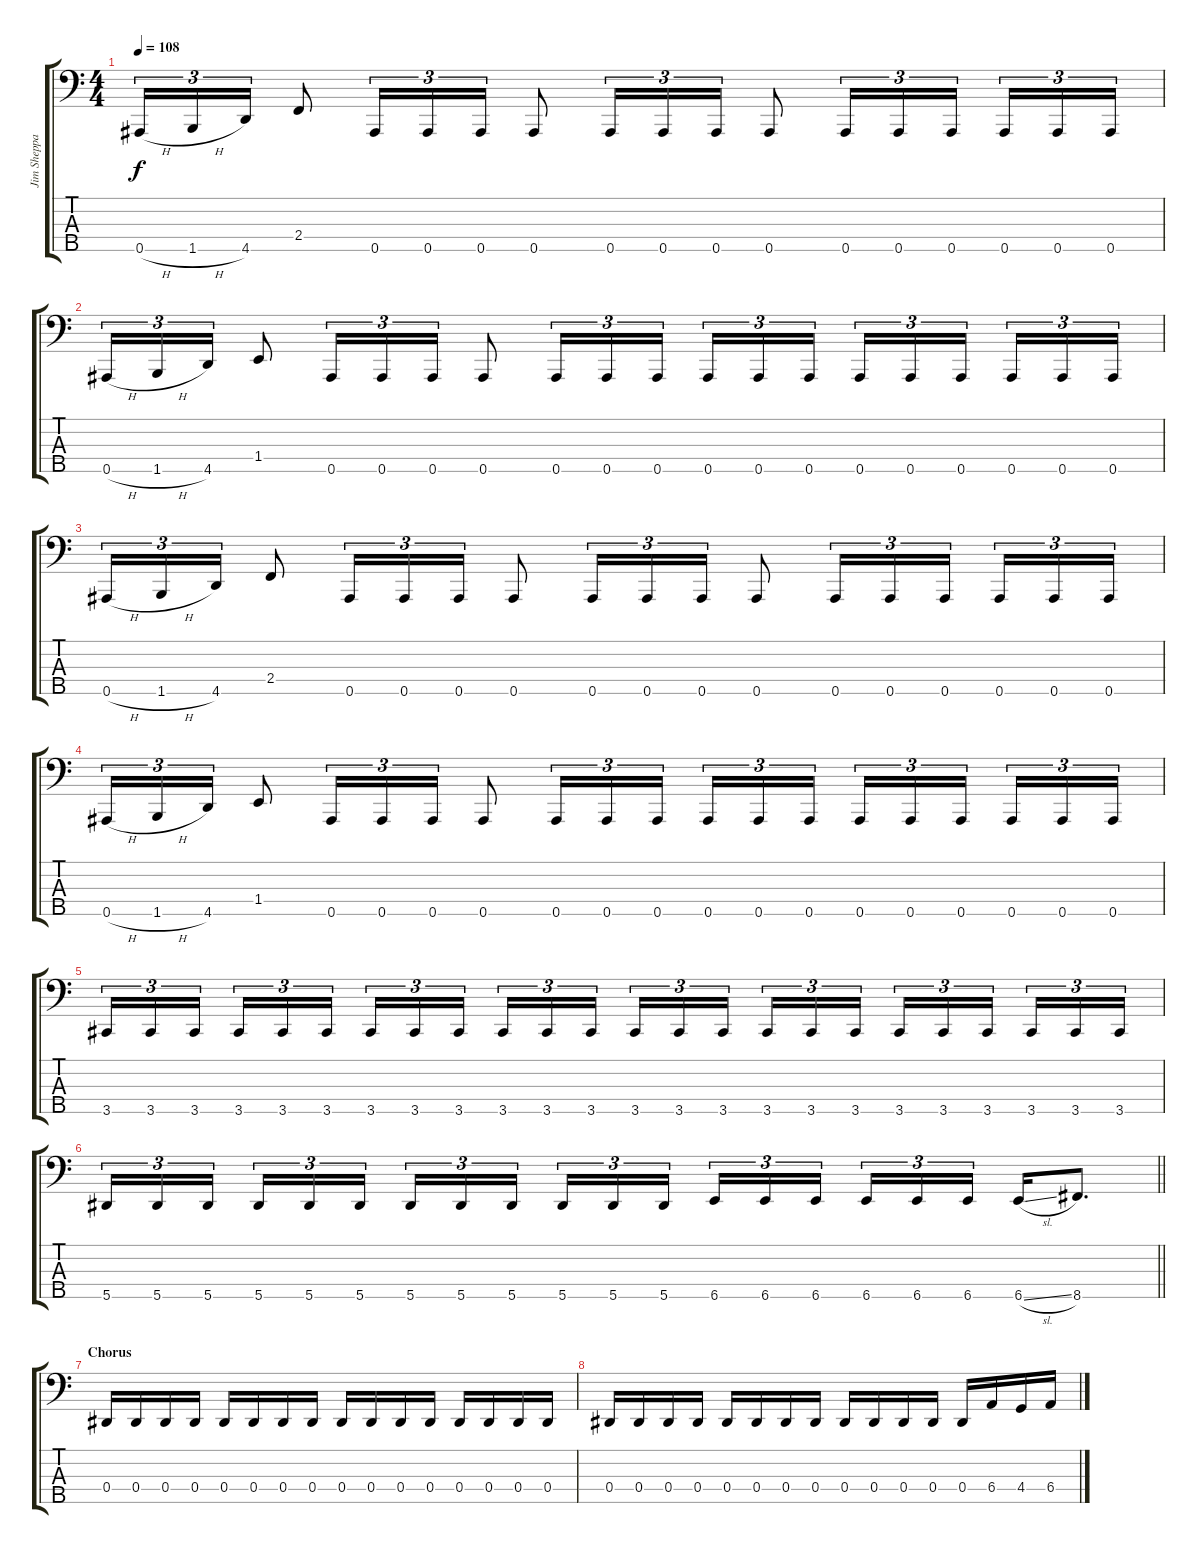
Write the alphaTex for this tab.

\track ("Jim Sheppard" "Jim Sheppa") {instrument electricbassfinger}
\staff {score tabs}
\tuning (Gb2 Db2 Ab1 Eb1 Bb0) {hide}
\ts (4 4)
\tempo 108
\clef f4
\ks c
0.5{h}.16{tu (3 2) dy f} 1.5{h}.16{tu (3 2)} 4.5.16{tu (3 2)} 2.4.8 0.5.16{tu (3 2)} 0.5.16{tu (3 2)} 0.5.16{tu (3 2)} 0.5.8 0.5.16{tu (3 2)} 0.5.16{tu (3 2)} 0.5.16{tu (3 2)} 0.5.8 0.5.16{tu (3 2)} 0.5.16{tu (3 2)} 0.5.16{tu (3 2) beam splitsecondary} 0.5.16{tu (3 2)} 0.5.16{tu (3 2)} 0.5.16{tu (3 2)} |
0.5{h}.16{tu (3 2)} 1.5{h}.16{tu (3 2)} 4.5.16{tu (3 2)} 1.4.8 0.5.16{tu (3 2)} 0.5.16{tu (3 2)} 0.5.16{tu (3 2)} 0.5.8 0.5.16{tu (3 2)} 0.5.16{tu (3 2)} 0.5.16{tu (3 2) beam splitsecondary} 0.5.16{tu (3 2)} 0.5.16{tu (3 2)} 0.5.16{tu (3 2)} 0.5.16{tu (3 2)} 0.5.16{tu (3 2)} 0.5.16{tu (3 2) beam splitsecondary} 0.5.16{tu (3 2)} 0.5.16{tu (3 2)} 0.5.16{tu (3 2)} |
0.5{h}.16{tu (3 2)} 1.5{h}.16{tu (3 2)} 4.5.16{tu (3 2)} 2.4.8 0.5.16{tu (3 2)} 0.5.16{tu (3 2)} 0.5.16{tu (3 2)} 0.5.8 0.5.16{tu (3 2)} 0.5.16{tu (3 2)} 0.5.16{tu (3 2)} 0.5.8 0.5.16{tu (3 2)} 0.5.16{tu (3 2)} 0.5.16{tu (3 2) beam splitsecondary} 0.5.16{tu (3 2)} 0.5.16{tu (3 2)} 0.5.16{tu (3 2)} |
0.5{h}.16{tu (3 2)} 1.5{h}.16{tu (3 2)} 4.5.16{tu (3 2)} 1.4.8 0.5.16{tu (3 2)} 0.5.16{tu (3 2)} 0.5.16{tu (3 2)} 0.5.8 0.5.16{tu (3 2)} 0.5.16{tu (3 2)} 0.5.16{tu (3 2) beam splitsecondary} 0.5.16{tu (3 2)} 0.5.16{tu (3 2)} 0.5.16{tu (3 2)} 0.5.16{tu (3 2)} 0.5.16{tu (3 2)} 0.5.16{tu (3 2) beam splitsecondary} 0.5.16{tu (3 2)} 0.5.16{tu (3 2)} 0.5.16{tu (3 2)} |
3.5.16{tu (3 2)} 3.5.16{tu (3 2)} 3.5.16{tu (3 2) beam splitsecondary} 3.5.16{tu (3 2)} 3.5.16{tu (3 2)} 3.5.16{tu (3 2)} 3.5.16{tu (3 2)} 3.5.16{tu (3 2)} 3.5.16{tu (3 2) beam splitsecondary} 3.5.16{tu (3 2)} 3.5.16{tu (3 2)} 3.5.16{tu (3 2)} 3.5.16{tu (3 2)} 3.5.16{tu (3 2)} 3.5.16{tu (3 2) beam splitsecondary} 3.5.16{tu (3 2)} 3.5.16{tu (3 2)} 3.5.16{tu (3 2)} 3.5.16{tu (3 2)} 3.5.16{tu (3 2)} 3.5.16{tu (3 2) beam splitsecondary} 3.5.16{tu (3 2)} 3.5.16{tu (3 2)} 3.5.16{tu (3 2)} |
\barLineRight lightlight
5.5.16{tu (3 2)} 5.5.16{tu (3 2)} 5.5.16{tu (3 2) beam splitsecondary} 5.5.16{tu (3 2)} 5.5.16{tu (3 2)} 5.5.16{tu (3 2)} 5.5.16{tu (3 2)} 5.5.16{tu (3 2)} 5.5.16{tu (3 2) beam splitsecondary} 5.5.16{tu (3 2)} 5.5.16{tu (3 2)} 5.5.16{tu (3 2)} 6.5.16{tu (3 2)} 6.5.16{tu (3 2)} 6.5.16{tu (3 2) beam splitsecondary} 6.5.16{tu (3 2)} 6.5.16{tu (3 2)} 6.5.16{tu (3 2)} 6.5{sl}.16 8.5.8{d} |
\section ("" "Chorus")
0.4.16 0.4.16 0.4.16 0.4.16 0.4.16 0.4.16 0.4.16 0.4.16 0.4.16 0.4.16 0.4.16 0.4.16 0.4.16 0.4.16 0.4.16 0.4.16 |
0.4.16 0.4.16 0.4.16 0.4.16 0.4.16 0.4.16 0.4.16 0.4.16 0.4.16 0.4.16 0.4.16 0.4.16 0.4.16 6.4.16 4.4.16 6.4.16
